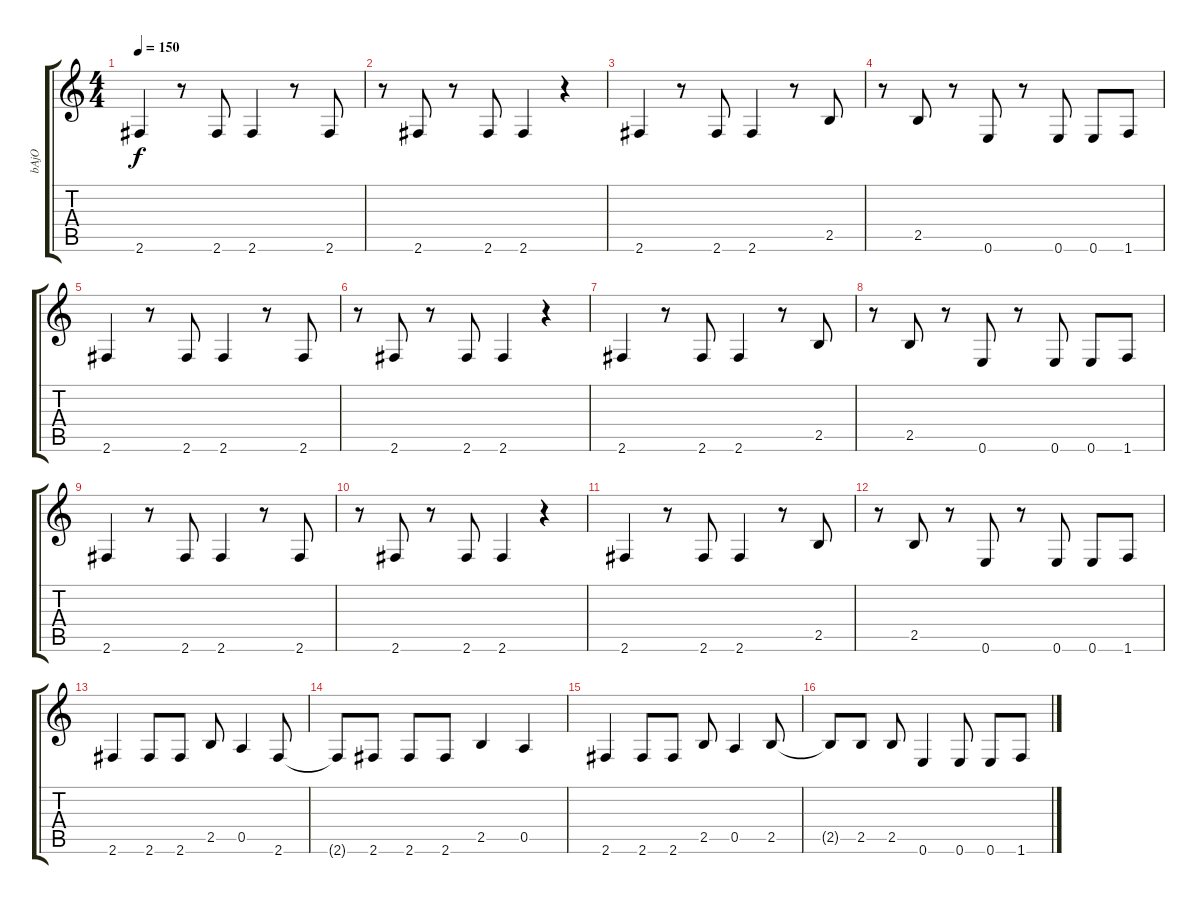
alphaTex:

\track ("bAjO" "bAjO") {instrument electricbassfinger}
\staff {score tabs}
\tuning (E4 B3 G3 D3 A2 E2) {hide}
\ts (4 4)
\tempo 150
\clef g2
\ks c
2.6.4{dy f instrument electricbassfinger} r.8 2.6.8 2.6.4 r.8 2.6.8 |
r.8 2.6.8 r.8 2.6.8 2.6.4 r.4 |
2.6.4 r.8 2.6.8 2.6.4 r.8 2.5.8 |
r.8 2.5.8 r.8 0.6.8 r.8 0.6.8 0.6.8 1.6.8 |
2.6.4 r.8 2.6.8 2.6.4 r.8 2.6.8 |
r.8 2.6.8 r.8 2.6.8 2.6.4 r.4 |
2.6.4 r.8 2.6.8 2.6.4 r.8 2.5.8 |
r.8 2.5.8 r.8 0.6.8 r.8 0.6.8 0.6.8 1.6.8 |
2.6.4 r.8 2.6.8 2.6.4 r.8 2.6.8 |
r.8 2.6.8 r.8 2.6.8 2.6.4 r.4 |
2.6.4 r.8 2.6.8 2.6.4 r.8 2.5.8 |
r.8 2.5.8 r.8 0.6.8 r.8 0.6.8 0.6.8 1.6.8 |
2.6.4 2.6.8 2.6.8 2.5.8 0.5.4 2.6.8 |
2.6{t}.8 2.6.8 2.6.8 2.6.8 2.5.4 0.5.4 |
2.6.4 2.6.8 2.6.8 2.5.8 0.5.4 2.5.8 |
2.5{t}.8 2.5.8 2.5.8 0.6.4 0.6.8 0.6.8 1.6.8
